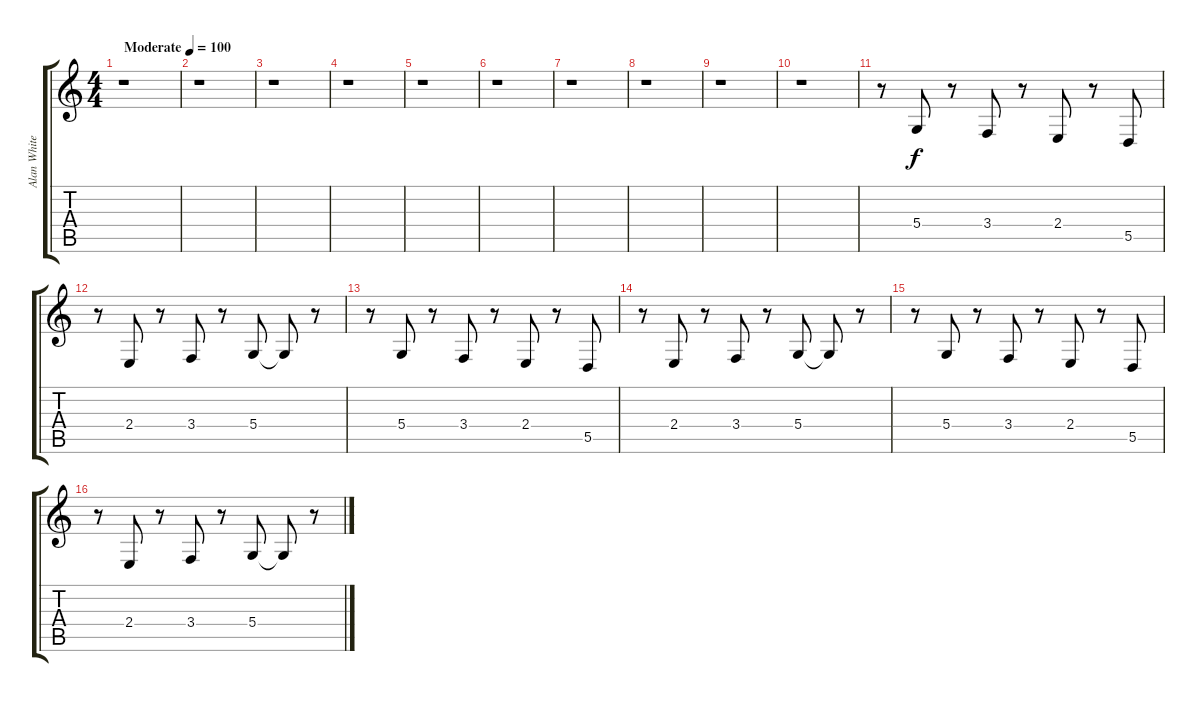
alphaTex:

\track ("Alan White" "Alan White") {instrument choiraahs}
\staff {score tabs}
\tuning (E4 B3 G3 D3 A2 E2) {hide}
\ts (4 4)
\tempo (100 "Moderate")
\clef g2
\ks c
r.1{dy f instrument choiraahs} |
r.1 |
r.1 |
r.1 |
r.1 |
r.1 |
r.1 |
r.1 |
r.1 |
r.1 |
r.8 5.4.8 r.8 3.4.8 r.8 2.4.8 r.8 5.5.8 |
r.8 2.4.8 r.8 3.4.8 r.8 5.4.8 5.4{t}.8 r.8 |
r.8 5.4.8 r.8 3.4.8 r.8 2.4.8 r.8 5.5.8 |
r.8 2.4.8 r.8 3.4.8 r.8 5.4.8 5.4{t}.8 r.8 |
r.8 5.4.8 r.8 3.4.8 r.8 2.4.8 r.8 5.5.8 |
r.8 2.4.8 r.8 3.4.8 r.8 5.4.8 5.4{t}.8 r.8
